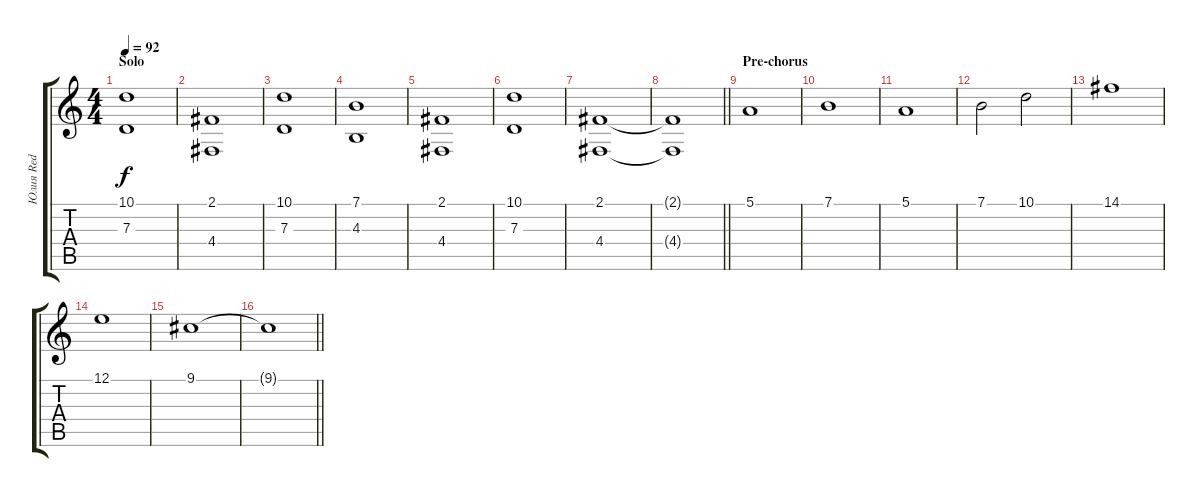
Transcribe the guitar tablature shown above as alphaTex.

\track ("Юлия Red" "Юлия Red") {instrument stringensemble1}
\staff {score tabs}
\tuning (E4 B3 G3 D3 A2 E2) {hide}
\ts (4 4)
\section ("" "Solo")
\tempo 92
\clef g2
\ks c
(10.1 7.3).1{dy f} |
(2.1 4.4).1 |
(10.1 7.3).1 |
(7.1 4.3).1 |
(2.1 4.4).1 |
(10.1 7.3).1 |
(2.1 4.4).1 |
\barLineRight lightlight
(2.1{t} 4.4{t}).1 |
\section ("" "Pre-chorus")
5.1.1 |
7.1.1 |
5.1.1 |
7.1.2 10.1.2 |
14.1.1 |
12.1.1 |
9.1.1 |
\barLineRight lightlight
9.1{t}.1
